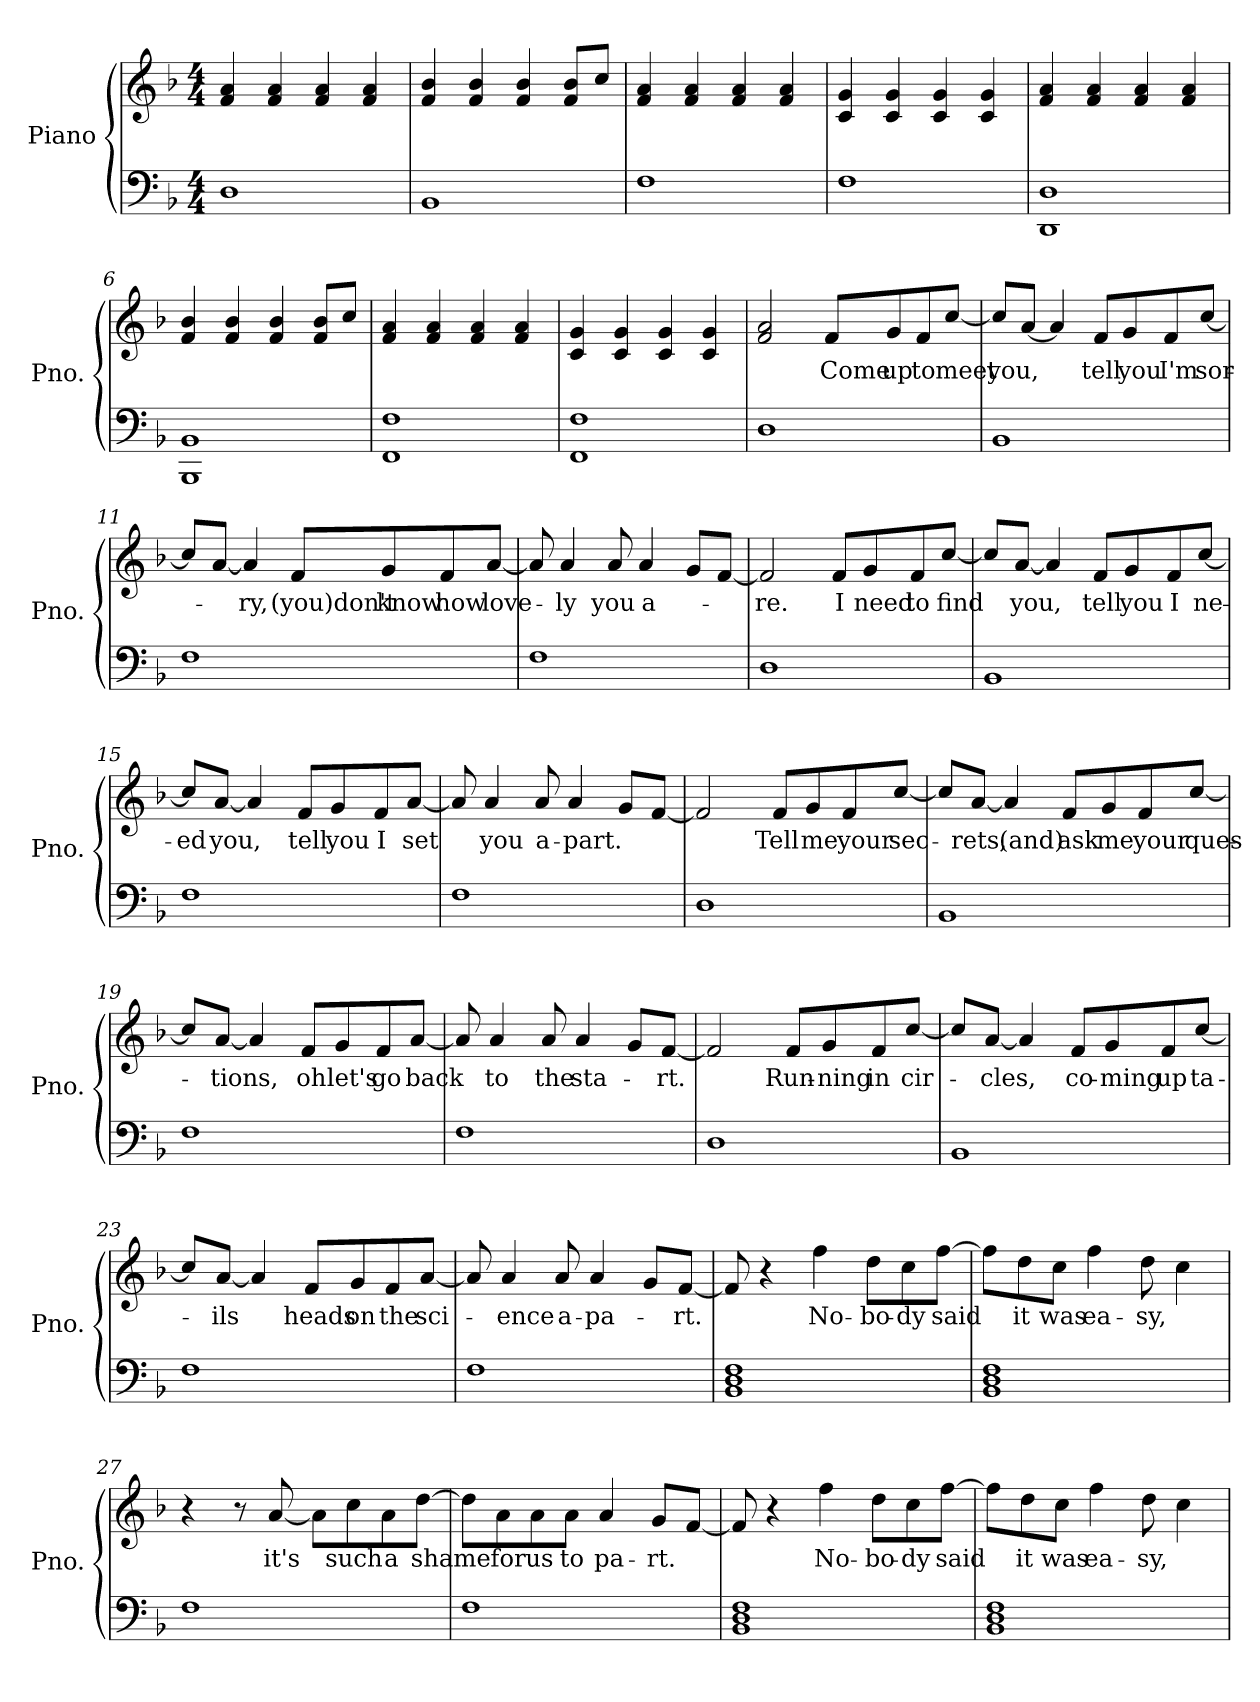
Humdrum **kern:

**kern	**kern	**text
*part1	*part1	*part1
*staff2	*staff1	*staff1
*I"Piano	*	*
*I'Pno.	*	*
*clefF4	*clefG2	*
*k[b-]	*k[b-]	*
*M4/4	*M4/4	*
=1	=1	=1
1D	4f/ 4a/	.
.	4f/ 4a/	.
.	4f/ 4a/	.
.	4f/ 4a/	.
=2	=2	=2
1BB-	4f/ 4b-/	.
.	4f/ 4b-/	.
.	4f/ 4b-/	.
.	8f/ 8b-/L	.
.	8cc/J	.
=3	=3	=3
1F	4f/ 4a/	.
.	4f/ 4a/	.
.	4f/ 4a/	.
.	4f/ 4a/	.
=4	=4	=4
1F	4c/ 4g/	.
.	4c/ 4g/	.
.	4c/ 4g/	.
.	4c/ 4g/	.
=5	=5	=5
1DD 1D	4f/ 4a/	.
.	4f/ 4a/	.
.	4f/ 4a/	.
.	4f/ 4a/	.
=6	=6	=6
1BBB- 1BB-	4f/ 4b-/	.
.	4f/ 4b-/	.
.	4f/ 4b-/	.
.	8f/ 8b-/L	.
.	8cc/J	.
=7	=7	=7
1FF 1F	4f/ 4a/	.
.	4f/ 4a/	.
.	4f/ 4a/	.
.	4f/ 4a/	.
=8	=8	=8
1FF 1F	4c/ 4g/	.
.	4c/ 4g/	.
.	4c/ 4g/	.
.	4c/ 4g/	.
!!LO:LB:g=z
=9	=9	=9
1D	2f/ 2a/	.
!	!	!LO:LY:b
.	8f/L	Come
!	!	!LO:LY:b
.	8g/	up
!	!	!LO:LY:b
.	8f/	to
!	!	!LO:LY:b
.	[8cc/J	meet
=10	=10	=10
!	!	!LO:LY:b
1BB-	8cc/L]	you,
.	[8a/J	.
.	4a/]	.
!	!	!LO:LY:b
.	8f/L	tell
!	!	!LO:LY:b
.	8g/	you
!	!	!LO:LY:b
.	8f/	I'm
!	!	!LO:LY:b
.	[8cc/J	sor-
=11	=11	=11
1F	8cc/L]	.
.	[8a/J	.
!	!	!LO:LY:b
.	4a/]	-ry,
!	!	!LO:LY:b
.	8f/L	(you)don't
!	!	!LO:LY:b
.	8g/	know
!	!	!LO:LY:b
.	8f/	how
!	!	!LO:LY:b
.	[8a/J	love-
=12	=12	=12
1F	8a/]	.
!	!	!LO:LY:b
.	4a/	-ly
!	!	!LO:LY:b
.	8a/	you
!	!	!LO:LY:b
.	4a/	a-
.	8g/L	.
.	[8f/J	.
!!LO:LB:g=z
=13	=13	=13
!	!	!LO:LY:b
1D	2f/]	-re.
!	!	!LO:LY:b
.	8f/L	I
!	!	!LO:LY:b
.	8g/	need
!	!	!LO:LY:b
.	8f/	to
!	!	!LO:LY:b
.	[8cc/J	find
=14	=14	=14
1BB-	8cc/L]	.
!	!	!LO:LY:b
.	[8a/J	you,
.	4a/]	.
!	!	!LO:LY:b
.	8f/L	tell
!	!	!LO:LY:b
.	8g/	you
!	!	!LO:LY:b
.	8f/	I
!	!	!LO:LY:b
.	[8cc/J	ne-
=15	=15	=15
!	!	!LO:LY:b
1F	8cc/L]	-ed
!	!	!LO:LY:b
.	[8a/J	you,
.	4a/]	.
!	!	!LO:LY:b
.	8f/L	tell
!	!	!LO:LY:b
.	8g/	you
!	!	!LO:LY:b
.	8f/	I
!	!	!LO:LY:b
.	[8a/J	set
=16	=16	=16
1F	8a/]	.
!	!	!LO:LY:b
.	4a/	you
!	!	!LO:LY:b
.	8a/	a-
!	!	!LO:LY:b
.	4a/	-part.
.	8g/L	.
.	[8f/J	.
=17	=17	=17
1D	2f/]	.
!	!	!LO:LY:b
.	8f/L	Tell
!	!	!LO:LY:b
.	8g/	me
!	!	!LO:LY:b
.	8f/	your
!	!	!LO:LY:b
.	[8cc/J	sec-
!!LO:LB:g=z
=18	=18	=18
1BB-	8cc/L]	.
!	!	!LO:LY:b
.	[8a/J	-rets,
!	!	!LO:LY:b
.	4a/]	(and)
!	!	!LO:LY:b
.	8f/L	ask
!	!	!LO:LY:b
.	8g/	me
!	!	!LO:LY:b
.	8f/	your
!	!	!LO:LY:b
.	[8cc/J	ques-
=19	=19	=19
1F	8cc/L]	.
!	!	!LO:LY:b
.	[8a/J	-tions,
.	4a/]	.
!	!	!LO:LY:b
.	8f/L	oh
!	!	!LO:LY:b
.	8g/	let's
!	!	!LO:LY:b
.	8f/	go
!	!	!LO:LY:b
.	[8a/J	back
=20	=20	=20
1F	8a/]	.
!	!	!LO:LY:b
.	4a/	to
!	!	!LO:LY:b
.	8a/	the
!	!	!LO:LY:b
.	4a/	sta-
.	8g/L	.
!	!	!LO:LY:b
.	[8f/J	-rt.
=21	=21	=21
1D	2f/]	.
!	!	!LO:LY:b
.	8f/L	Run-
!	!	!LO:LY:b
.	8g/	-ning
!	!	!LO:LY:b
.	8f/	in
!	!	!LO:LY:b
.	[8cc/J	cir-
!!LO:LB:g=z
=22	=22	=22
1BB-	8cc/L]	.
!	!	!LO:LY:b
.	[8a/J	-cles,
.	4a/]	.
!	!	!LO:LY:b
.	8f/L	co-
!	!	!LO:LY:b
.	8g/	-ming
!	!	!LO:LY:b
.	8f/	up
!	!	!LO:LY:b
.	[8cc/J	ta-
=23	=23	=23
1F	8cc/L]	.
!	!	!LO:LY:b
.	[8a/J	-ils
.	4a/]	.
!	!	!LO:LY:b
.	8f/L	heads
!	!	!LO:LY:b
.	8g/	on
!	!	!LO:LY:b
.	8f/	the
!	!	!LO:LY:b
.	[8a/J	sci-
=24	=24	=24
1F	8a/]	.
!	!	!LO:LY:b
.	4a/	-ence
!	!	!LO:LY:b
.	8a/	a-
!	!	!LO:LY:b
.	4a/	-pa-
.	8g/L	.
!	!	!LO:LY:b
.	[8f/J	-rt.
=25	=25	=25
1BB- 1D 1F	8f/]	.
.	4r	.
!	!	!LO:LY:b
.	4ff\	No-
!	!	!LO:LY:b
.	8dd\L	-bo-
!	!	!LO:LY:b
.	8cc\	-dy
!	!	!LO:LY:b
.	[8ff\J	said
!!LO:PB:g=z
=26	=26	=26
1BB- 1D 1F	8ff\L]	.
!	!	!LO:LY:b
.	8dd\	it
!	!	!LO:LY:b
.	8cc\J	was
!	!	!LO:LY:b
.	4ff\	ea-
!	!	!LO:LY:b
.	8dd\	-sy,
.	4cc\	.
=27	=27	=27
1F	4r	.
.	8r	.
!	!	!LO:LY:b
.	[8a/	it's
.	8a\L]	.
!	!	!LO:LY:b
.	8cc\	such
!	!	!LO:LY:b
.	8a\	a
!	!	!LO:LY:b
.	[8dd\J	shame
=28	=28	=28
1F	8dd\L]	.
!	!	!LO:LY:b
.	8a\	for
!	!	!LO:LY:b
.	8a\	us
!	!	!LO:LY:b
.	8a\J	to
!	!	!LO:LY:b
.	4a/	pa-
!	!	!LO:LY:b
.	8g/L	-rt.
.	[8f/J	.
=29	=29	=29
1BB- 1D 1F	8f/]	.
.	4r	.
!	!	!LO:LY:b
.	4ff\	No-
!	!	!LO:LY:b
.	8dd\L	-bo-
!	!	!LO:LY:b
.	8cc\	-dy
!	!	!LO:LY:b
.	[8ff\J	said
!!LO:LB:g=z
=30	=30	=30
1BB- 1D 1F	8ff\L]	.
!	!	!LO:LY:b
.	8dd\	it
!	!	!LO:LY:b
.	8cc\J	was
!	!	!LO:LY:b
.	4ff\	ea-
!	!	!LO:LY:b
.	8dd\	-sy,
.	4cc\	.
=	=	=
*-	*-	*-
